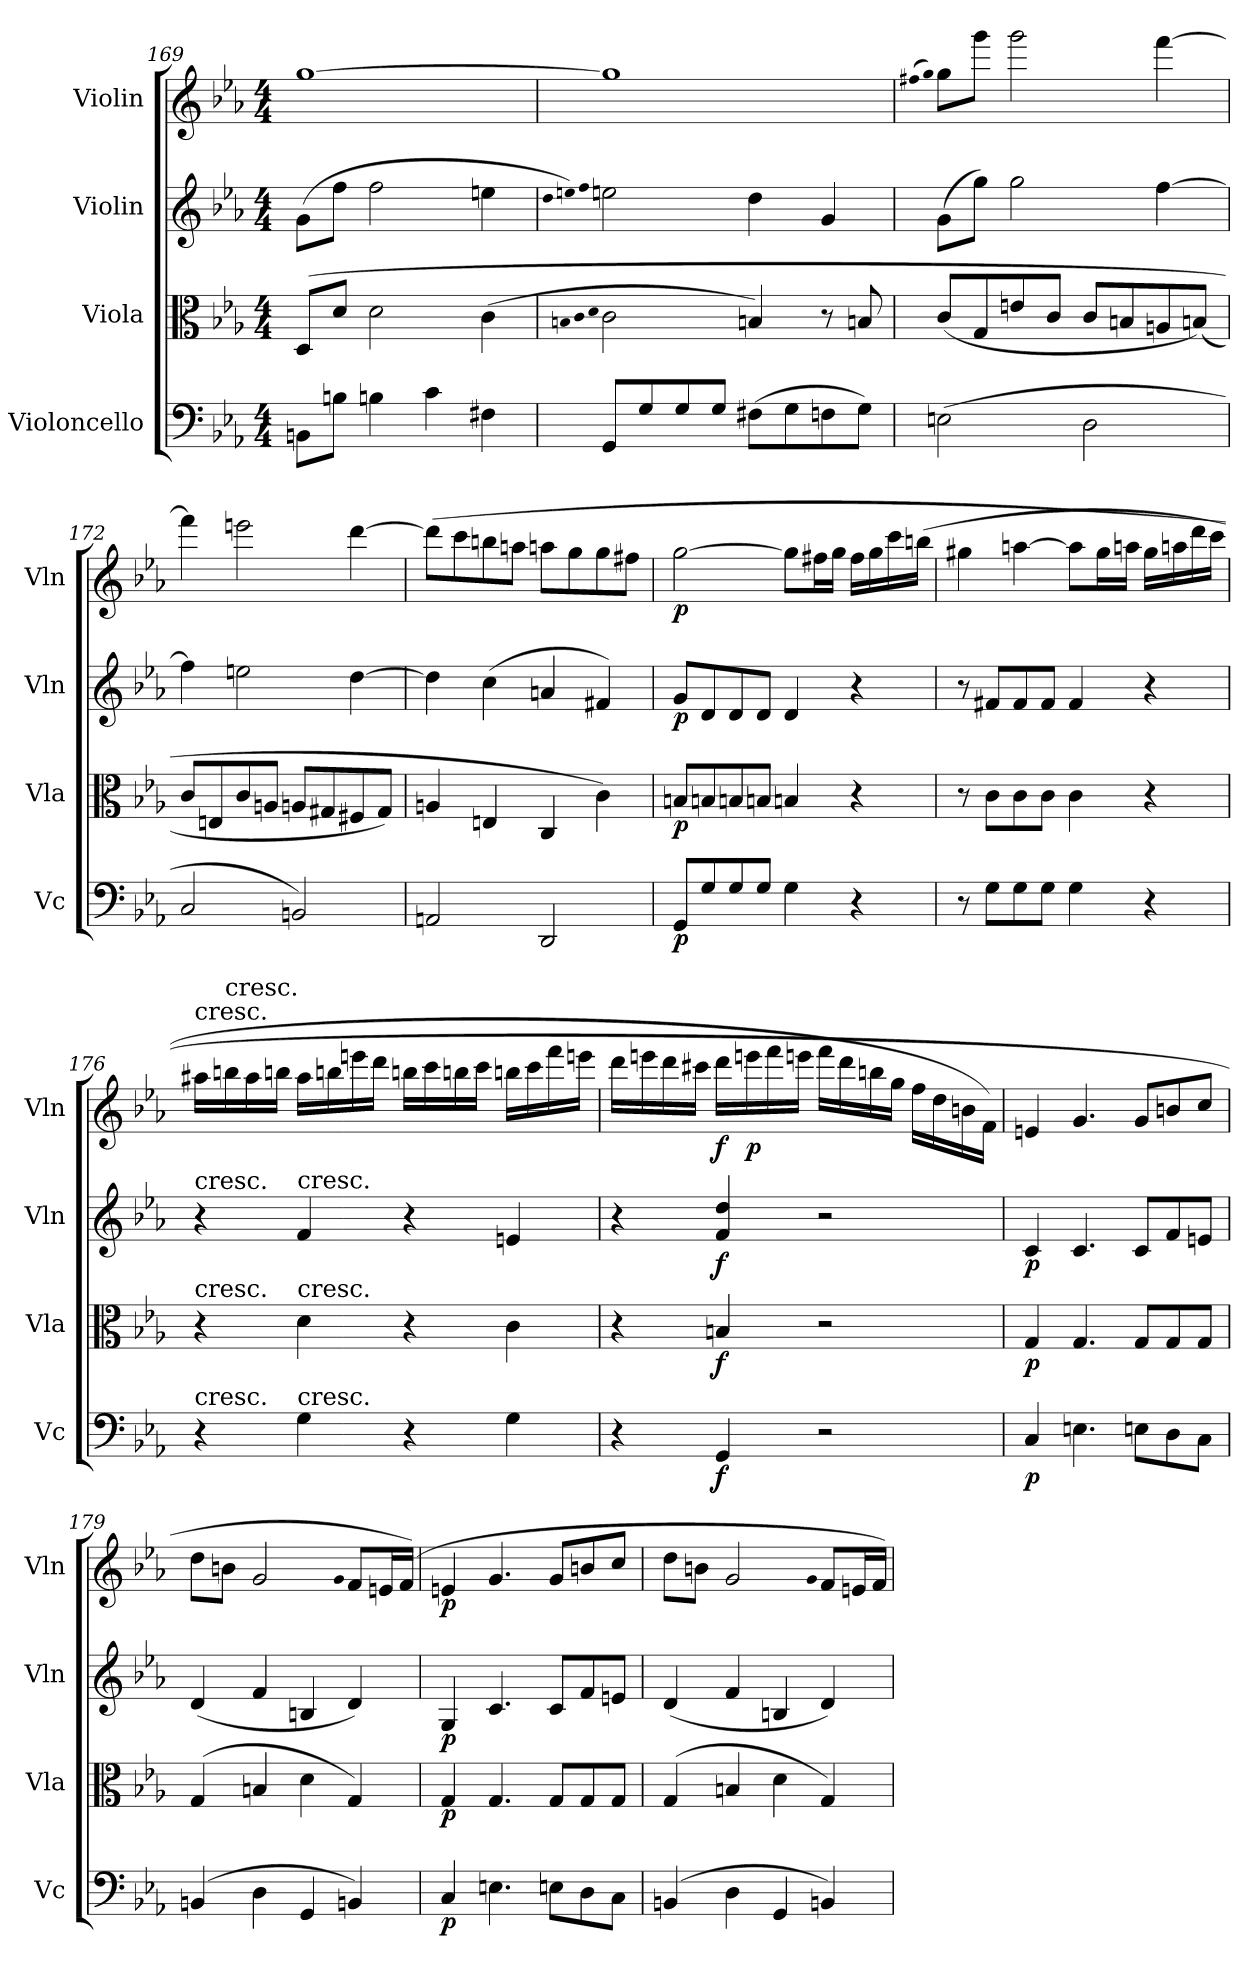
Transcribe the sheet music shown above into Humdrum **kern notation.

**kern	**dynam	**kern	**dynam	**kern	**dynam	**kern	**dynam
*part4	*part4	*part3	*part3	*part2	*part2	*part1	*part1
*staff4	*staff4	*staff3	*staff3	*staff2	*staff2	*staff1	*staff1
*I"Violoncello	*	*I"Viola	*	*I"Violin	*	*I"Violin	*
*I'Vc	*	*I'Vla	*	*I'Vln	*	*I'Vln	*
*clefF4	*	*clefC3	*	*clefG2	*	*clefG2	*
*k[b-e-a-]	*	*k[b-e-a-]	*	*k[b-e-a-]	*	*k[b-e-a-]	*
*c:	*	*c:	*	*c:	*	*c:	*
*M4/4	*	*M4/4	*	*M4/4	*	*M4/4	*
=169	=169	=169	=169	=169	=169	=169	=169
8BBn\L	.	(8D/L	.	(8g\L	.	[1gg	.
8Bn\J	.	8d/J	.	8ff\J	.	.	.
4Bn\	.	2d\	.	2ff\	.	.	.
4c\	.	.	.	.	.	.	.
4F#X\	.	(4c\	.	4een\	.	.	.
=170	=170	=170	=170	=170	=170	=170	=170
.	.	qBn	.	qdd	.	.	.
.	.	qc	.	qeen)	.	.	.
.	.	qd	.	qff	.	.	.
8GG/L	.	2c\	.	2een\	.	1gg]	.
8G/	.	.	.	.	.	.	.
8G/	.	.	.	.	.	.	.
8G/J	.	.	.	.	.	.	.
(8F#X\L	.	4Bn/)	.	4dd\	.	.	.
8G\	.	.	.	.	.	.	.
8Fn\	.	8r	.	4g/	.	.	.
8G\J)	.	8Bn/	.	.	.	.	.
=171	=171	=171	=171	=171	=171	=171	=171
.	.	.	.	.	.	(qff#X	.
.	.	.	.	.	.	qgg)	.
(2En\	.	(8c/L	.	(8g\L	.	8gg\L	.
.	.	8G/	.	8gg\J)	.	8ggg\J	.
.	.	8en/	.	2gg\	.	2ggg\	.
.	.	8c/J	.	.	.	.	.
2D\	.	8c/L	.	.	.	.	.
.	.	8Bn/	.	.	.	.	.
.	.	8An/	.	[4ff\	.	[4fff\	.
.	.	(8Bn/J)	.	.	.	.	.
=172	=172	=172	=172	=172	=172	=172	=172
2C/	.	8c/L	.	4ff\]	.	4fff\]	.
.	.	8En/	.	.	.	.	.
.	.	8c/	.	2een\	.	2eeen\	.
.	.	8An/J	.	.	.	.	.
2BBn/)	.	8An/L	.	.	.	.	.
.	.	8G#X/	.	.	.	.	.
.	.	8F#X/	.	[4dd\	.	[4ddd\	.
.	.	8G#/J)	.	.	.	.	.
=173	=173	=173	=173	=173	=173	=173	=173
2AAn/	.	4An/	.	4dd\]	.	(8ddd\L]	.
.	.	.	.	.	.	8ccc\	.
.	.	4En/	.	(4cc\	.	8bbn\	.
.	.	.	.	.	.	8aan\J	.
2DD/	.	4C/	.	4an/	.	8aan\L	.
.	.	.	.	.	.	8gg\	.
.	.	4c\)	.	4f#X/)	.	8gg\	.
.	.	.	.	.	.	8ff#X\J	.
=174	=174	=174	=174	=174	=174	=174	=174
8GG/L	p	8Bn/L	p	8g/L	p	[2gg\	p
8G/	.	8Bn/	.	8d/	.	.	.
8G/	.	8Bn/	.	8d/	.	.	.
8G/J	.	8Bn/J	.	8d/J	.	.	.
4G\	.	4Bn/	.	4d/	.	8gg\L]	.
.	.	.	.	.	.	16ff#X\L	.
.	.	.	.	.	.	16gg\JJ	.
4r	.	4r	.	4r	.	16ff#\LL	.
.	.	.	.	.	.	16gg\	.
.	.	.	.	.	.	16ccc\	.
.	.	.	.	.	.	(16bbn\JJ	.
=175	=175	=175	=175	=175	=175	=175	=175
8r	.	8r	.	8r	.	4gg#X\	.
8G\L	.	8c\L	.	8f#X/L	.	.	.
8G\	.	8c\	.	8f#/	.	[4aan\	.
8G\J	.	8c\J	.	8f#/J	.	.	.
4G\	.	4c\	.	4f#/	.	8aan\L]	.
.	.	.	.	.	.	16gg#\L	.
.	.	.	.	.	.	16aan\JJ	.
4r	.	4r	.	4r	.	16gg#\LL	.
.	.	.	.	.	.	16aan\	.
.	.	.	.	.	.	16ddd\	.
.	.	.	.	.	.	16ccc\JJ	.
=176	=176	=176	=176	=176	=176	=176	=176
!	!	!	!	!	!	!LO:TX:t=cresc.	!
!	!	!	!	!LO:TX:t=cresc.	!	!	!
!	!	!LO:TX:t=cresc.	!	!	!	!	!
!LO:TX:t=cresc.	!	!	!	!	!	!	!
4r	.	4r	.	4r	.	16aa#X\LL	.
!	!	!	!	!	!	!LO:TX:t=cresc.	!
.	.	.	.	.	.	16bbn\	.
.	.	.	.	.	.	16aa#\	.
.	.	.	.	.	.	16bbn\JJ	.
!	!	!	!	!LO:TX:t=cresc.	!	!	!
!	!	!LO:TX:t=cresc.	!	!	!	!	!
!LO:TX:t=cresc.	!	!	!	!	!	!	!
4G\	.	4d\	.	4f/	.	16aa#\LL	.
.	.	.	.	.	.	16bbn\	.
.	.	.	.	.	.	16eeen\	.
.	.	.	.	.	.	16ddd\JJ	.
4r	.	4r	.	4r	.	16bbn\LL	.
.	.	.	.	.	.	16ccc\	.
.	.	.	.	.	.	16bbn\	.
.	.	.	.	.	.	16ccc\JJ	.
4G\	.	4c\	.	4en/	.	16bbn\LL	.
.	.	.	.	.	.	16ccc\	.
.	.	.	.	.	.	16fff\	.
.	.	.	.	.	.	16eeen\JJ	.
=177	=177	=177	=177	=177	=177	=177	=177
4r	.	4r	.	4r	.	16ddd\LL	.
.	.	.	.	.	.	16eeen\	.
.	.	.	.	.	.	16ddd\	.
.	.	.	.	.	.	16ccc#X\JJ	.
4GG/	f	4Bn/	f	4f/ 4dd/	f	16ddd\LL	f
.	.	.	.	.	.	16eeen\	p
.	.	.	.	.	.	16fff\	.
.	.	.	.	.	.	16eeen\JJ	.
2r	.	2r	.	2r	.	16fff\LL	.
.	.	.	.	.	.	16ddd\	.
.	.	.	.	.	.	16bbn\	.
.	.	.	.	.	.	16gg\JJ	.
.	.	.	.	.	.	16ff\LL	.
.	.	.	.	.	.	16dd\	.
.	.	.	.	.	.	16bn\	.
.	.	.	.	.	.	16f\JJ)	.
=178	=178	=178	=178	=178	=178	=178	=178
4C/	p	4G/	p	4c/	p	4en/	.
4.En\	.	4.G/	.	4.c/	.	4.g/	.
8En\L	.	8G/L	.	8c/L	.	8g/L	.
8D\	.	8G/	.	8f/	.	8bn/	.
8C\J	.	8G/J	.	8en/J	.	8cc/J	.
=179	=179	=179	=179	=179	=179	=179	=179
(4BBn/	.	(4G/	.	(4d/	.	8dd\L	.
.	.	.	.	.	.	8bn\J	.
4D\	.	4Bn/	.	4f/	.	2g/	.
4GG/	.	4d\	.	4Bn/	.	.	.
.	.	.	.	.	.	qg	.
4BBn/)	.	4G/)	.	4d/)	.	8f/L	.
.	.	.	.	.	.	16en/L	.
.	.	.	.	.	.	(16f/JJ)	.
=180	=180	=180	=180	=180	=180	=180	=180
4C/	p	4G/	p	4G/	p	4en/	p
4.En\	.	4.G/	.	4.c/	.	4.g/	.
8En\L	.	8G/L	.	8c/L	.	8g/L	.
8D\	.	8G/	.	8f/	.	8bn/	.
8C\J	.	8G/J	.	8en/J	.	8cc/J	.
=181	=181	=181	=181	=181	=181	=181	=181
(4BBn/	.	(4G/	.	(4d/	.	8dd\L	.
.	.	.	.	.	.	8bn\J	.
4D\	.	4Bn/	.	4f/	.	2g/	.
4GG/	.	4d\	.	4Bn/	.	.	.
.	.	.	.	.	.	qg	.
4BBn/)	.	4G/)	.	4d/)	.	8f/L	.
.	.	.	.	.	.	16en/L	.
.	.	.	.	.	.	16f/JJ)	.
=	=	=	=	=	=	=	=
*-	*-	*-	*-	*-	*-	*-	*-
